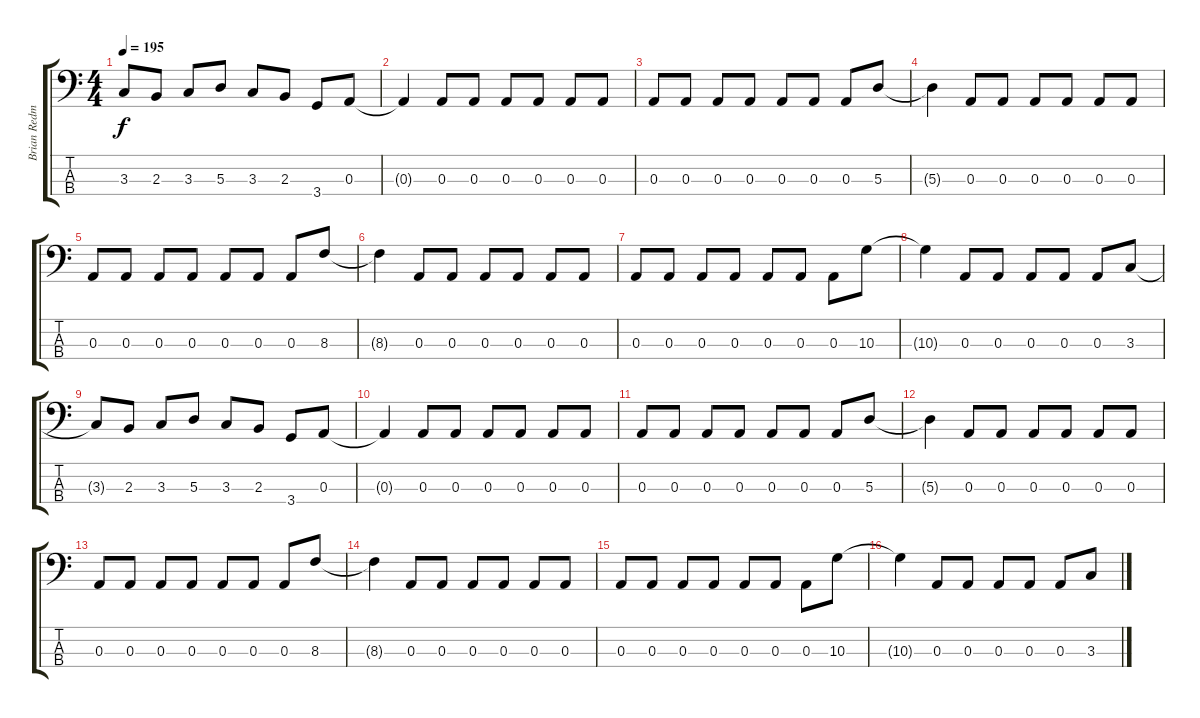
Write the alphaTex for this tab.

\track ("Brian Redman" "Brian Redm") {instrument electricbassfinger}
\staff {score tabs}
\tuning (G2 D2 A1 E1) {hide}
\ts (4 4)
\tempo 195
\clef f4
\ks c
3.3{t}.8{dy f} 2.3.8 3.3.8 5.3.8 3.3.8 2.3.8 3.4.8 0.3.8 |
0.3{t}.4 0.3.8 0.3.8 0.3.8 0.3.8 0.3.8 0.3.8 |
0.3.8 0.3.8 0.3.8 0.3.8 0.3.8 0.3.8 0.3.8 5.3.8 |
5.3{t}.4 0.3.8 0.3.8 0.3.8 0.3.8 0.3.8 0.3.8 |
0.3.8 0.3.8 0.3.8 0.3.8 0.3.8 0.3.8 0.3.8 8.3.8 |
8.3{t}.4 0.3.8 0.3.8 0.3.8 0.3.8 0.3.8 0.3.8 |
0.3.8 0.3.8 0.3.8 0.3.8 0.3.8 0.3.8 0.3.8 10.3.8 |
10.3{t}.4 0.3.8 0.3.8 0.3.8 0.3.8 0.3.8 3.3.8 |
3.3{t}.8 2.3.8 3.3.8 5.3.8 3.3.8 2.3.8 3.4.8 0.3.8 |
0.3{t}.4 0.3.8 0.3.8 0.3.8 0.3.8 0.3.8 0.3.8 |
0.3.8 0.3.8 0.3.8 0.3.8 0.3.8 0.3.8 0.3.8 5.3.8 |
5.3{t}.4 0.3.8 0.3.8 0.3.8 0.3.8 0.3.8 0.3.8 |
0.3.8 0.3.8 0.3.8 0.3.8 0.3.8 0.3.8 0.3.8 8.3.8 |
8.3{t}.4 0.3.8 0.3.8 0.3.8 0.3.8 0.3.8 0.3.8 |
0.3.8 0.3.8 0.3.8 0.3.8 0.3.8 0.3.8 0.3.8 10.3.8 |
10.3{t}.4 0.3.8 0.3.8 0.3.8 0.3.8 0.3.8 3.3.8
